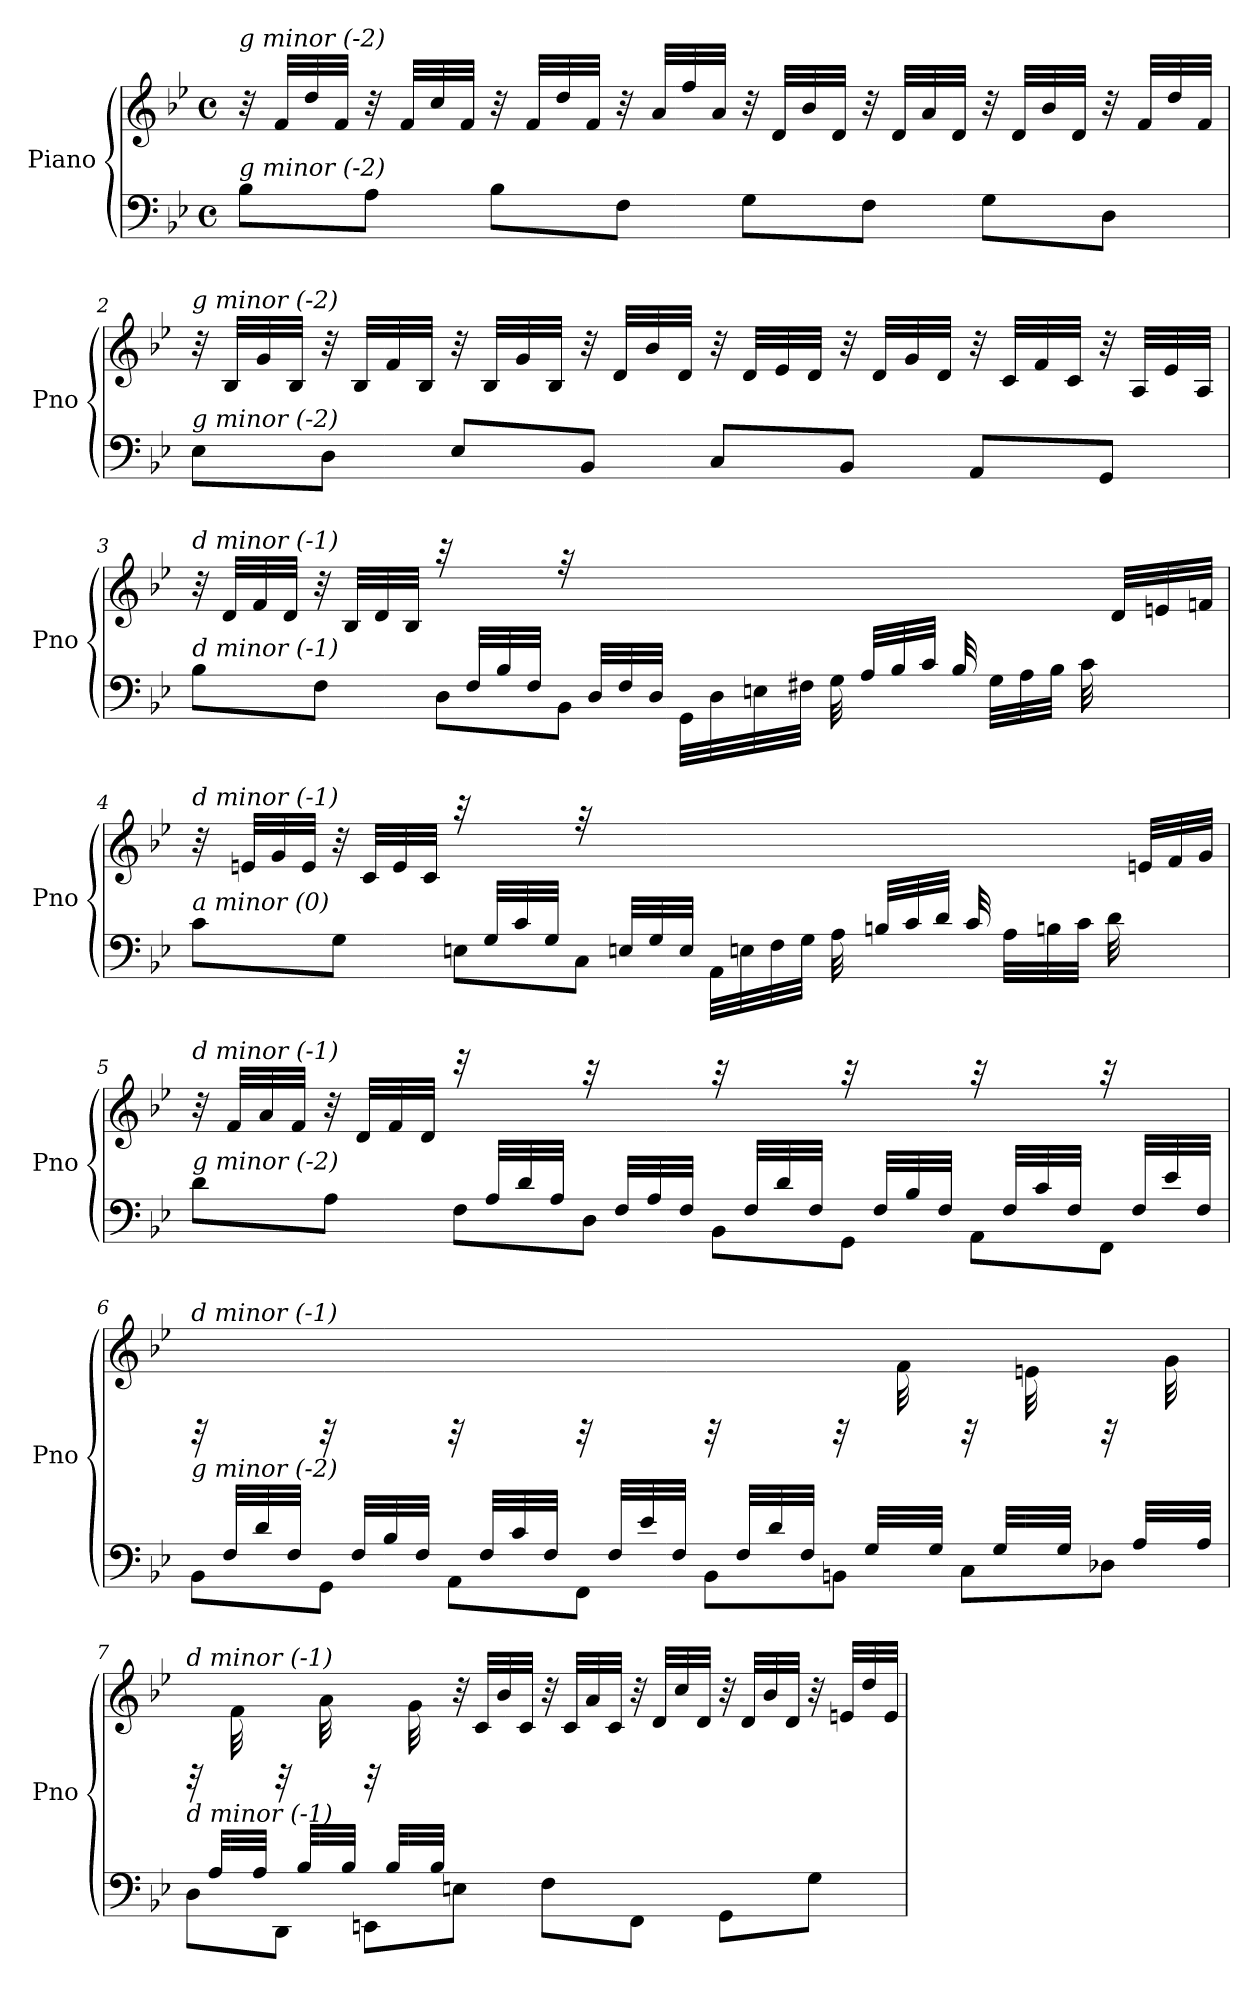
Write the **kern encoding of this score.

**kern	**kern
*part1	*part1
*staff2	*staff1
*I"Piano	*
*I'Pno	*
*clefF4	*clefG2
*k[b-e-]	*k[b-e-]
*M4/4	*M4/4
*met(c)	*met(c)
=1	=1
!	!LO:TX:i:t=g minor (-2)
!LO:TX:i:t=g minor (-2)	!
8B-\L	32r
.	32f/LLL
.	32dd/
.	32f/JJJ
8A\J	32r
.	32f/LLL
.	32cc/
.	32f/JJJ
8B-\L	32r
.	32f/LLL
.	32dd/
.	32f/JJJ
8F\J	32r
.	32a/LLL
.	32ff/
.	32a/JJJ
8G\L	32r
.	32d/LLL
.	32b-/
.	32d/JJJ
8F\J	32r
.	32d/LLL
.	32a/
.	32d/JJJ
8G\L	32r
.	32d/LLL
.	32b-/
.	32d/JJJ
8D\J	32r
.	32f/LLL
.	32dd/
.	32f/JJJ
!!LO:LB:g=z
=2	=2
!	!LO:TX:i:t=g minor (-2)
!LO:TX:i:t=g minor (-2)	!
8E-\L	32r
.	32B-/LLL
.	32g/
.	32B-/JJJ
8D\J	32r
.	32B-/LLL
.	32f/
.	32B-/JJJ
8E-/L	32r
.	32B-/LLL
.	32g/
.	32B-/JJJ
8BB-/J	32r
.	32d/LLL
.	32b-/
.	32d/JJJ
8C/L	32r
.	32d/LLL
.	32e-/
.	32d/JJJ
8BB-/J	32r
.	32d/LLL
.	32g/
.	32d/JJJ
8AA/L	32r
.	32c/LLL
.	32f/
.	32c/JJJ
8GG/J	32r
.	32A/LLL
.	32e-/
.	32A/JJJ
!!LO:LB:g=z
=3	=3
*^	*
!	!	!LO:TX:i:t=d minor (-1)
!LO:TX:i:t=d minor (-1)	!	!
4ryy	8B-\L	32r
.	.	32d/LLL
.	.	32f/
.	.	32d/JJJ
.	8F\J	32r
.	.	32B-/LLL
.	.	32d/
.	.	32B-/JJJ
32ryy	8D\L	32raa
32F/LLL	.	16.ryy
32B-/	.	.
32F/JJJ	.	.
32ryy	8BB-\J	32rff
32D/LLL	.	16.ryy
32F/	.	.
32D/JJJ	.	.
8ryy	32GG\LLL	8ryy
.	32D\	.
.	32En\	.
.	32F#X\JJJ	.
32ryy	32G\	32ryy
32A/LLL	8ryy	8ryy
32B-/	.	.
32c/JJJ	.	.
32B-/	.	.
8..ryy	32G\LLL	8ryy
.	32A\	.
.	32B-\JJJ	.
.	32c\	.
.	16.ryy	32d/LLL
.	.	32en/
.	.	32fn/JJJ
!!LO:LB:g=z
=4	=4	=4
!	!	!LO:TX:i:t=d minor (-1)
!LO:TX:i:t=a minor (0)	!	!
4ryy	8c\L	32r
.	.	32en/LLL
.	.	32g/
.	.	32e/JJJ
.	8G\J	32r
.	.	32c/LLL
.	.	32e/
.	.	32c/JJJ
32ryy	8En\L	32raa
32G/LLL	.	16.ryy
32c/	.	.
32G/JJJ	.	.
32ryy	8C\J	32rff
32En/LLL	.	16.ryy
32G/	.	.
32E/JJJ	.	.
8ryy	32AA\LLL	8ryy
.	32En\	.
.	32F\	.
.	32G\JJJ	.
32ryy	32A\	32ryy
32Bn/LLL	8ryy	8ryy
32c/	.	.
32d/JJJ	.	.
32c/	.	.
8..ryy	32A\LLL	8ryy
.	32Bn\	.
.	32c\JJJ	.
.	32d\	.
.	16.ryy	32en/LLL
.	.	32f/
.	.	32g/JJJ
!!LO:PB:g=z
=5	=5	=5
!	!	!LO:TX:i:t=d minor (-1)
!LO:TX:i:t=g minor (-2)	!	!
4ryy	8d\L	32r
.	.	32f/LLL
.	.	32a/
.	.	32f/JJJ
.	8A\J	32r
.	.	32d/LLL
.	.	32f/
.	.	32d/JJJ
32ryy	8F\L	32rccc
32A/LLL	.	16.ryy
32d/	.	.
32A/JJJ	.	.
32ryy	8D\J	32raa
32F/LLL	.	16.ryy
32A/	.	.
32F/JJJ	.	.
32ryy	8BB-\L	32raa
32F/LLL	.	16.ryy
32d/	.	.
32F/JJJ	.	.
32ryy	8GG\J	32raa
32F/LLL	.	16.ryy
32B-/	.	.
32F/JJJ	.	.
32ryy	8AA\L	32raa
32F/LLL	.	16.ryy
32c/	.	.
32F/JJJ	.	.
32ryy	8FF\J	32raa
32F/LLL	.	16.ryy
32e-/	.	.
32F/JJJ	.	.
!!LO:LB:g=z
=6	=6	=6
!	!	!LO:TX:i:t=d minor (-1)
!LO:TX:i:t=g minor (-2)	!	!
32ryy	8BB-\L	32rGG
32F/LLL	.	16.ryy
32d/	.	.
32F/JJJ	.	.
32ryy	8GG\J	32rGG
32F/LLL	.	16.ryy
32B-/	.	.
32F/JJJ	.	.
32ryy	8AA\L	32rGG
32F/LLL	.	16.ryy
32c/	.	.
32F/JJJ	.	.
32ryy	8FF\J	32rGG
32F/LLL	.	16.ryy
32e-/	.	.
32F/JJJ	.	.
32ryy	8BB-\L	32rGG
32F/LLL	.	16.ryy
32d/	.	.
32F/JJJ	.	.
32ryy	8BBn\J	32rGG
32G/LLL	.	32ryy
32ryy	.	32f\
32G/JJJ	.	32ryy
32ryy	8C\L	32rGG
32G/LLL	.	32ryy
32ryy	.	32en\
32G/JJJ	.	32ryy
32ryy	8D-Xi\J	32rGG
32A/LLL	.	32ryy
32ryy	.	32g\
32A/JJJ	.	32ryy
!!LO:LB:g=z
=7	=7	=7
!	!	!LO:TX:i:t=d minor (-1)
!LO:TX:i:t=d minor (-1)	!	!
32ryy	8D\L	32rGG
32A/LLL	.	32ryy
32ryy	.	32f\
32A/JJJ	.	32ryy
32ryy	8DD\J	32rGG
32B-/LLL	.	32ryy
32ryy	.	32a\
32B-/JJJ	.	32ryy
32ryy	8EEn\L	32rGG
32B-/LLL	.	32ryy
32ryy	.	32g\
32B-/JJJ	.	32ryy
2ryy	8En\J	32r
.	.	32c/LLL
.	.	32b-/
.	.	32c/JJJ
.	8F\L	32r
.	.	32c/LLL
.	.	32a/
.	.	32c/JJJ
.	8FF\J	32r
.	.	32d/LLL
.	.	32cc/
.	.	32d/JJJ
.	8GG\L	32r
.	.	32d/LLL
.	.	32b-/
.	.	32d/JJJ
8ryy	8G\J	32r
.	.	32en/LLL
.	.	32dd/
.	.	32e/JJJ
*v	*v	*
=	=
*-	*-
